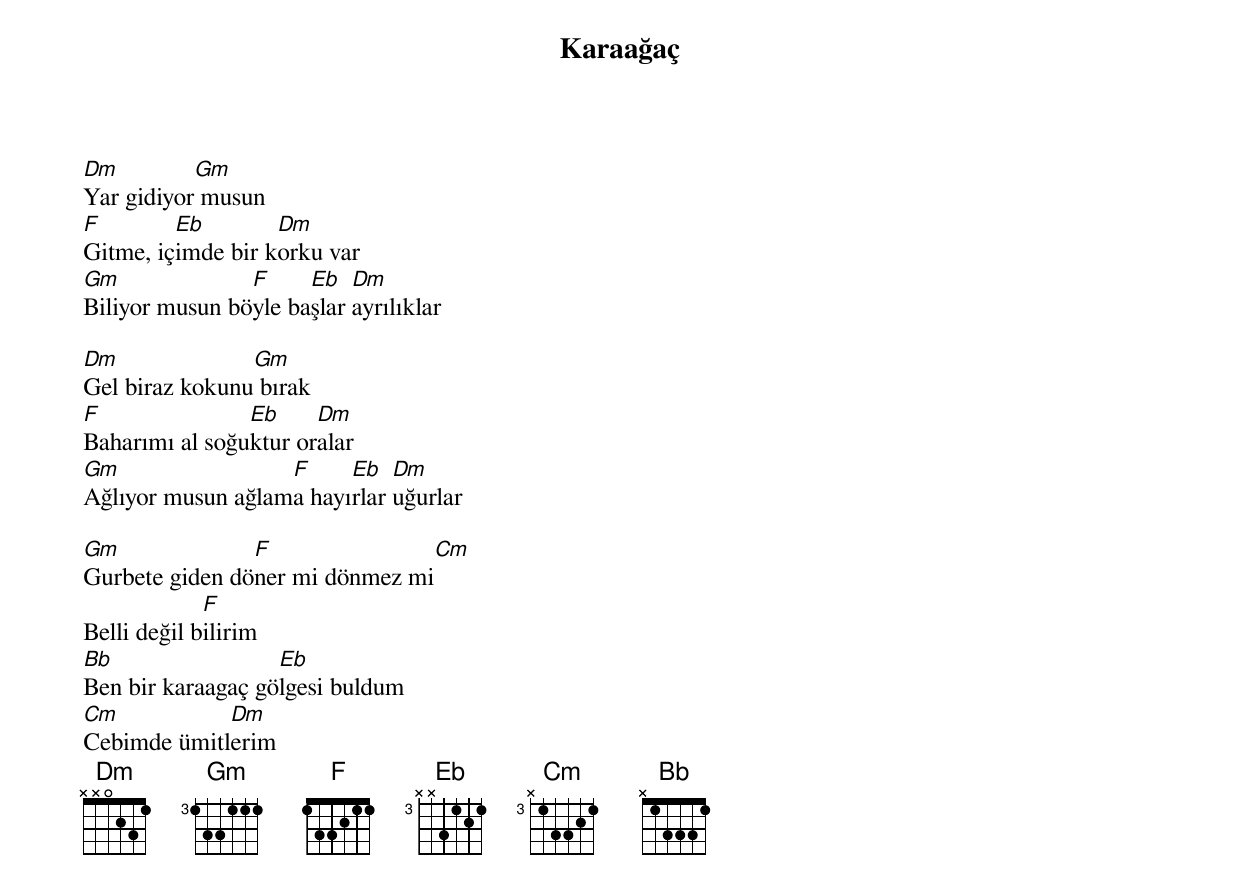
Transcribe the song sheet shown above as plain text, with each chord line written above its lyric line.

{title: Karaağaç}
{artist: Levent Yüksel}

Dm         Gm
Yar gidiyor musun
F        Eb        Dm
Gitme, içimde bir korku var
Gm              F     Eb   Dm
Biliyor musun böyle başlar ayrılıklar

Dm              Gm
Gel biraz kokunu bırak
F               Eb     Dm
Baharımı al soğuktur oralar
Gm                 F     Eb   Dm
Ağlıyor musun ağlama hayırlar uğurlar

Gm              F                Cm
Gurbete giden döner mi dönmez mi
             F
Belli değil bilirim
Bb                 Eb
Ben bir karaagaç gölgesi buldum
Cm           Dm
Cebimde ümitlerim
